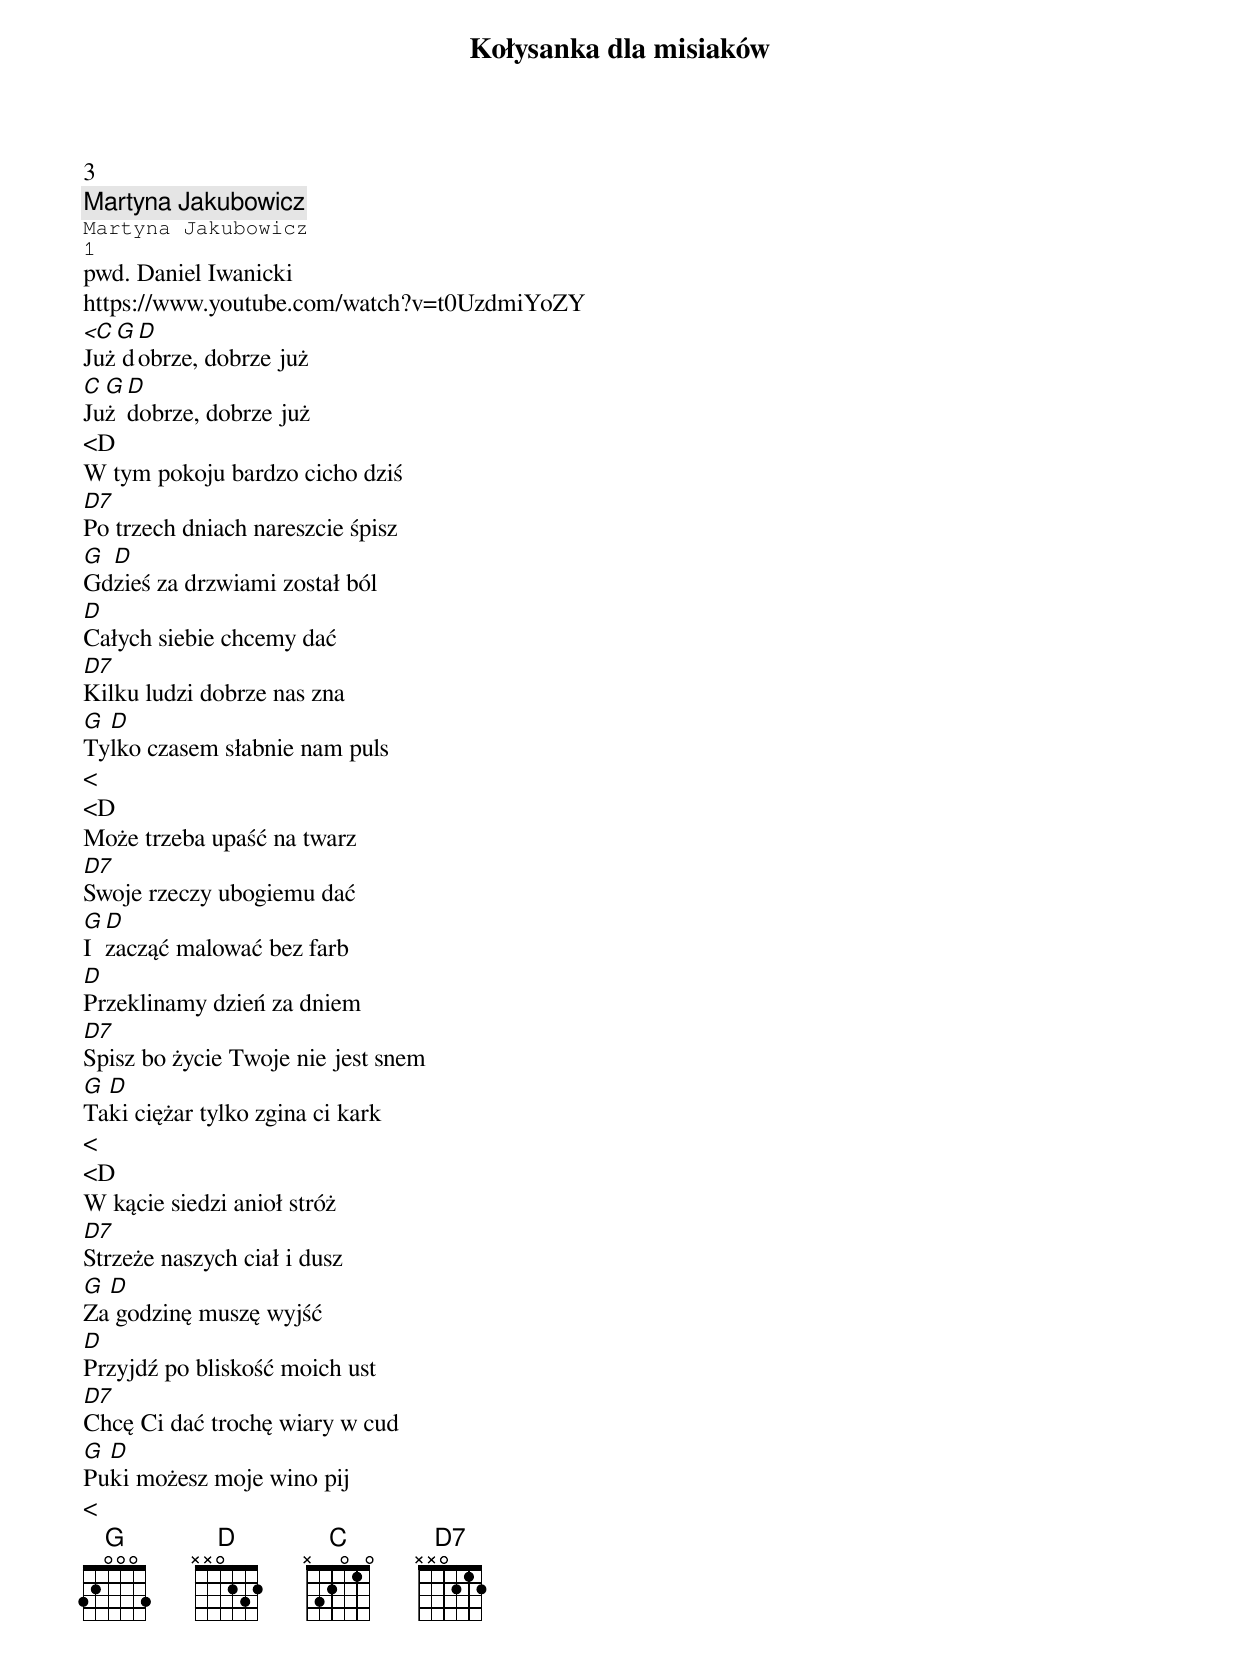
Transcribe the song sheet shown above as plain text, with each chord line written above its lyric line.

Kołysanka dla misiaków
3
Martyna Jakubowicz
Martyna Jakubowicz
1
pwd. Daniel Iwanicki
https://www.youtube.com/watch?v=t0UzdmiYoZY
<C G D
Już dobrze, dobrze już
C G D
Już dobrze, dobrze już
<D
W tym pokoju bardzo cicho dziś
D7
Po trzech dniach nareszcie śpisz
G D
Gdzieś za drzwiami został ból
D
Całych siebie chcemy dać
D7
Kilku ludzi dobrze nas zna
G D
Tylko czasem słabnie nam puls
<
<D
Może trzeba upaść na twarz
D7
Swoje rzeczy ubogiemu dać
G D
I zacząć malować bez farb
D
Przeklinamy dzień za dniem
D7
Spisz bo życie Twoje nie jest snem
G D
Taki ciężar tylko zgina ci kark
<
<D
W kącie siedzi anioł stróż
D7
Strzeże naszych ciał i dusz
G D
Za godzinę muszę wyjść
D
Przyjdź po bliskość moich ust
D7
Chcę Ci dać trochę wiary w cud
G D
Puki możesz moje wino pij
<
